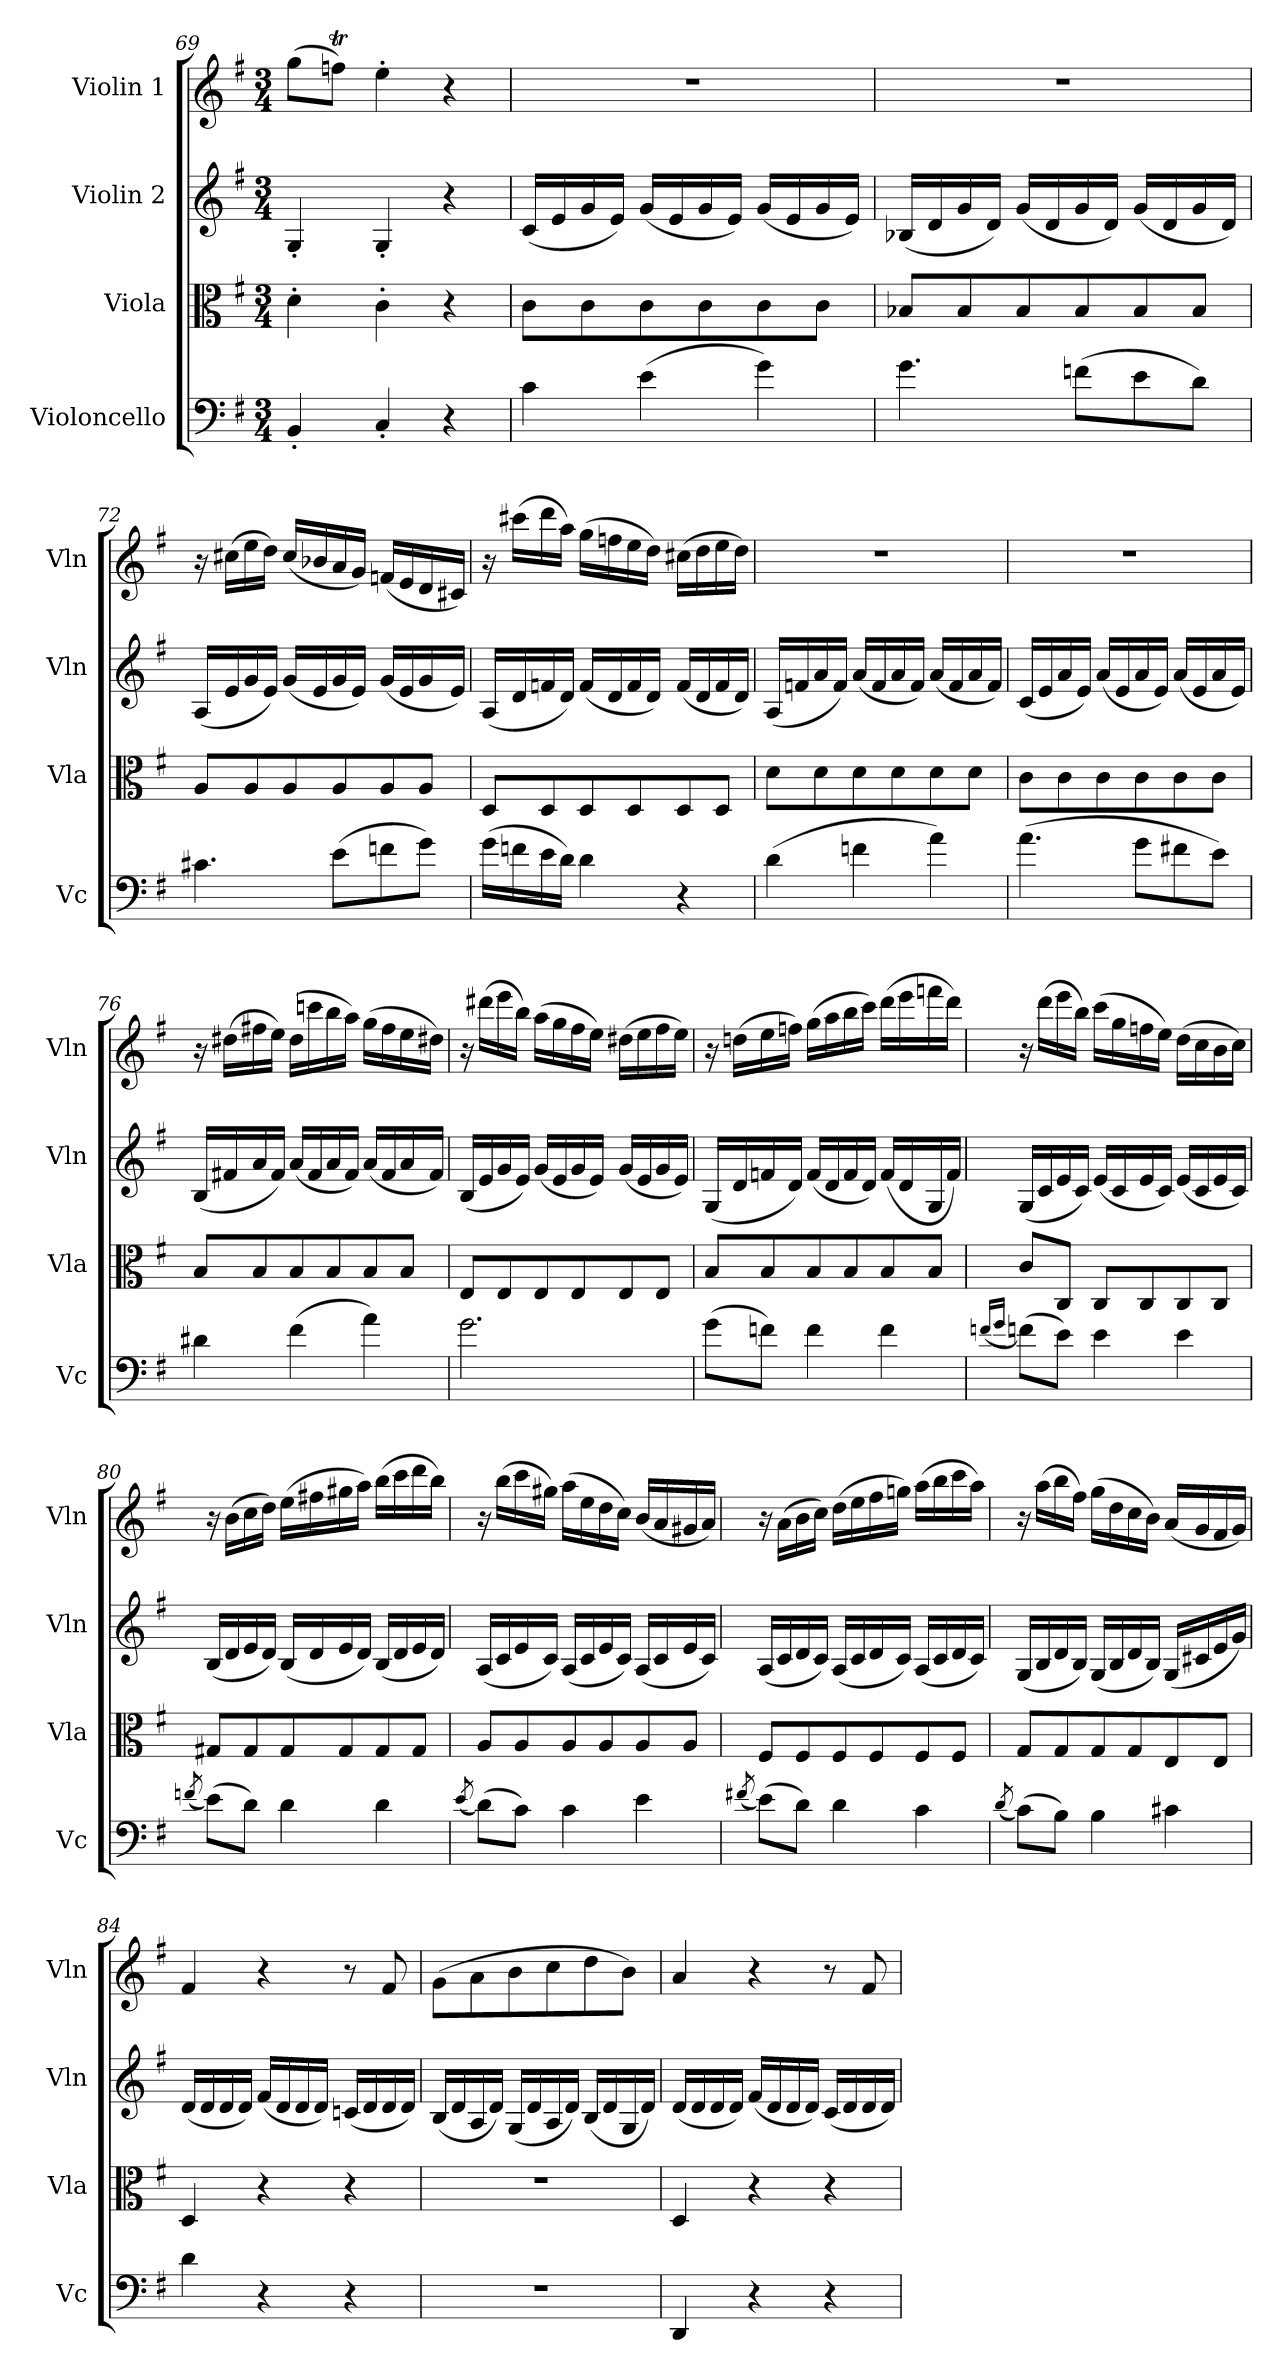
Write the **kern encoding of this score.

**kern	**kern	**kern	**kern
*part4	*part3	*part2	*part1
*staff4	*staff3	*staff2	*staff1
*I"Violoncello	*I"Viola	*I"Violin 2	*I"Violin 1
*I'Vc	*I'Vla	*I'Vln	*I'Vln
!!LO:LB:g=z
*clefF4	*clefC3	*clefG2	*clefG2
*k[f#]	*k[f#]	*k[f#]	*k[f#]
*M3/4	*M3/4	*M3/4	*M3/4
=69	=69	=69	=69
4BB'/	4d'\	4G'/	(8gg\L
.	.	.	8ffnT\J)
4C'/	4c'\	4G'/	4ee'\
4r	4r	4r	4r
=70	=70	=70	=70
4c\	8c\L	(16c/LL	2.r
.	.	16e/	.
.	8c\	16g/	.
.	.	16e/JJ)	.
(4e\	8c\	(16g/LL	.
.	.	16e/	.
.	8c\	16g/	.
.	.	16e/JJ)	.
4g\)	8c\	(16g/LL	.
.	.	16e/	.
.	8c\J	16g/	.
.	.	16e/JJ)	.
=71	=71	=71	=71
4.g\	8B-X/L	(16B-X/LL	2.r
.	.	16d/	.
.	8B-/	16g/	.
.	.	16d/JJ)	.
.	8B-/	(16g/LL	.
.	.	16d/	.
(8fn\L	8B-/	16g/	.
.	.	16d/JJ)	.
8e\	8B-/	(16g/LL	.
.	.	16d/	.
8d\J)	8B-/J	16g/	.
.	.	16d/JJ)	.
=72	=72	=72	=72
4.c#X\	8A/L	(16A/LL	16r
.	.	16e/	(16cc#X\LL
.	8A/	16g/	16ee\
.	.	16e/JJ)	16dd\JJ)
.	8A/	(16g/LL	(16cc#/LL
.	.	16e/	16b-X/
(8e\L	8A/	16g/	16a/
.	.	16e/JJ)	16g/JJ)
8fn\	8A/	(16g/LL	(16fn/LL
.	.	16e/	16e/
8g\J)	8A/J	16g/	16d/
.	.	16e/JJ)	16c#X/JJ)
!!LO:PB:g=z
=73	=73	=73	=73
(16g\LL	8D/L	(16A/LL	16r
16fn\	.	16d/	(16ccc#X\LL
16e\	8D/	16fn/	16ddd\
16d\JJ)	.	16d/JJ)	16aa\JJ)
4d\	8D/	(16f/LL	(16gg\LL
.	.	16d/	16ffn\
.	8D/	16f/	16ee\
.	.	16d/JJ)	16dd\JJ)
4r	8D/	(16f/LL	(16cc#X\LL
.	.	16d/	16dd\
.	8D/J	16f/	16ee\
.	.	16d/JJ)	16dd\JJ)
=74	=74	=74	=74
(4d\	8d\L	(16A/LL	2.r
.	.	16fn/	.
.	8d\	16a/	.
.	.	16f/JJ)	.
4fn\	8d\	(16a/LL	.
.	.	16f/	.
.	8d\	16a/	.
.	.	16f/JJ)	.
4a\)	8d\	(16a/LL	.
.	.	16f/	.
.	8d\J	16a/	.
.	.	16f/JJ)	.
=75	=75	=75	=75
(4.a\	8c\L	(16c/LL	2.r
.	.	16e/	.
.	8c\	16a/	.
.	.	16e/JJ)	.
.	8c\	(16a/LL	.
.	.	16e/	.
8g\L	8c\	16a/	.
.	.	16e/JJ)	.
8f#X\	8c\	(16a/LL	.
.	.	16e/	.
8e\J)	8c\J	16a/	.
.	.	16e/JJ)	.
!!LO:LB:g=z
=76	=76	=76	=76
4d#X\	8B/L	(16B/LL	16r
.	.	16f#X/	(16dd#X\LL
.	8B/	16a/	16ff#X\
.	.	16f#/JJ)	16ee\JJ)
(4f#\	8B/	(16a/LL	(16dd#\LL
.	.	16f#/	16cccn\
.	8B/	16a/	16bb\
.	.	16f#/JJ)	16aa\JJ)
4a\)	8B/	(16a/LL	(16gg\LL
.	.	16f#/	16ff#\
.	8B/J	16a/	16ee\
.	.	16f#/JJ)	16dd#X\JJ)
=77	=77	=77	=77
2.g\	8E/L	(16B/LL	16r
.	.	16e/	(16ddd#X\LL
.	8E/	16g/	16eee\
.	.	16e/JJ)	16bb\JJ)
.	8E/	(16g/LL	(16aa\LL
.	.	16e/	16gg\
.	8E/	16g/	16ff#\
.	.	16e/JJ)	16ee\JJ)
.	8E/	(16g/LL	(16dd#X\LL
.	.	16e/	16ee\
.	8E/J	16g/	16ff#\
.	.	16e/JJ)	16ee\JJ)
=78	=78	=78	=78
(8g\L	8B/L	(16G/LL	16r
.	.	16d/	(16ddn\LL
8fn\J)	8B/	16fn/	16ee\
.	.	16d/JJ)	16ffn\JJ)
4f\	8B/	(16f/LL	(16gg\LL
.	.	16d/	16aa\
.	8B/	16f/	16bb\
.	.	16d/JJ)	16ccc\JJ)
4f\	8B/	(16f/LL	(16ddd\LL
.	.	16d/	16eee\
.	8B/J	16G/	16fffn\
.	.	16f/JJ)	16ddd\JJ)
!!LO:LB:g=z
=79	=79	=79	=79
(16qfn/LL	.	.	.
16qg/JJ	.	.	.
(8f\L)	8c/L	(16G/LL	16r
.	.	16c/	(16ddd\LL
8e\J)	8C/J	16e/	16eee\
.	.	16c/JJ)	16bb\JJ)
4e\	8C/L	(16e/LL	(16ccc\LL
.	.	16c/	16gg\
.	8C/	16e/	16ffn\
.	.	16c/JJ)	16ee\JJ)
4e\	8C/	(16e/LL	(16dd\LL
.	.	16c/	16cc\
.	8C/J	16e/	16b\
.	.	16c/JJ)	16cc\JJ)
=80	=80	=80	=80
(8qfn/	.	.	.
(8e\L)	8G#X/L	(16B/LL	16r
.	.	16d/	(16b\LL
8d\J)	8G#/	16e/	16cc\
.	.	16d/JJ)	16dd\JJ)
4d\	8G#/	(16B/LL	(16ee\LL
.	.	16d/	16ff#X\
.	8G#/	16e/	16gg#X\
.	.	16d/JJ)	16aa\JJ)
4d\	8G#/	(16B/LL	(16bb\LL
.	.	16d/	16ccc\
.	8G#/J	16e/	16ddd\
.	.	16d/JJ)	16bb\JJ)
=81	=81	=81	=81
(8qe/	.	.	.
(8d\L)	8A/L	(16A/LL	16r
.	.	16c/	(16bb\LL
8c\J)	8A/	16e/	16ccc\
.	.	16c/JJ)	16gg#X\JJ)
4c\	8A/	(16A/LL	(16aa\LL
.	.	16c/	16ee\
.	8A/	16e/	16dd\
.	.	16c/JJ)	16cc\JJ)
4e\	8A/	(16A/LL	(16b/LL
.	.	16c/	16a/
.	8A/J	16e/	16g#X/
.	.	16c/JJ)	16a/JJ)
!!LO:LB:g=z
=82	=82	=82	=82
(8qf#X/	.	.	.
(8e\L)	8F#/L	(16A/LL	16r
.	.	16c/	(16a\LL
8d\J)	8F#/	16d/	16b\
.	.	16c/JJ)	16cc\JJ)
4d\	8F#/	(16A/LL	(16dd\LL
.	.	16c/	16ee\
.	8F#/	16d/	16ff#\
.	.	16c/JJ)	16ggn\JJ)
4c\	8F#/	(16A/LL	(16aa\LL
.	.	16c/	16bb\
.	8F#/J	16d/	16ccc\
.	.	16c/JJ)	16aa\JJ)
=83	=83	=83	=83
(8qd/	.	.	.
(8c\L)	8G/L	(16G/LL	16r
.	.	16B/	(16aa\LL
8B\J)	8G/	16d/	16bb\
.	.	16B/JJ)	16ff#\JJ)
4B\	8G/	(16G/LL	(16gg\LL
.	.	16B/	16dd\
.	8G/	16d/	16cc\
.	.	16B/JJ)	16b\JJ)
4c#X\	8E/	(16G/LL	(16a/LL
.	.	16c#X/	16g/
.	8E/J	16e/	16f#/
.	.	16g/JJ)	16g/JJ)
=84	=84	=84	=84
4d\	4D/	(16d/LL	4f#/
.	.	16d/	.
.	.	16d/	.
.	.	16d/JJ)	.
4r	4r	(16f#/LL	4r
.	.	16d/	.
.	.	16d/	.
.	.	16d/JJ)	.
4r	4r	(16cn/LL	8r
.	.	16d/	.
.	.	16d/	8f#/
.	.	16d/JJ)	.
!!LO:LB:g=z
=85	=85	=85	=85
2.r	2.r	(16B/LL	(8g\L
.	.	16d/	.
.	.	16A/	8a\
.	.	16d/JJ)	.
.	.	(16G/LL	8b\
.	.	16d/	.
.	.	16A/	8cc\
.	.	16d/JJ)	.
.	.	(16B/LL	8dd\
.	.	16d/	.
.	.	16G/	8b\J)
.	.	16d/JJ)	.
=86	=86	=86	=86
4DD/	4D/	(16d/LL	4a/
.	.	16d/	.
.	.	16d/	.
.	.	16d/JJ)	.
4r	4r	(16f#/LL	4r
.	.	16d/	.
.	.	16d/	.
.	.	16d/JJ)	.
4r	4r	(16c/LL	8r
.	.	16d/	.
.	.	16d/	8f#/
.	.	16d/JJ)	.
=	=	=	=
*-	*-	*-	*-
